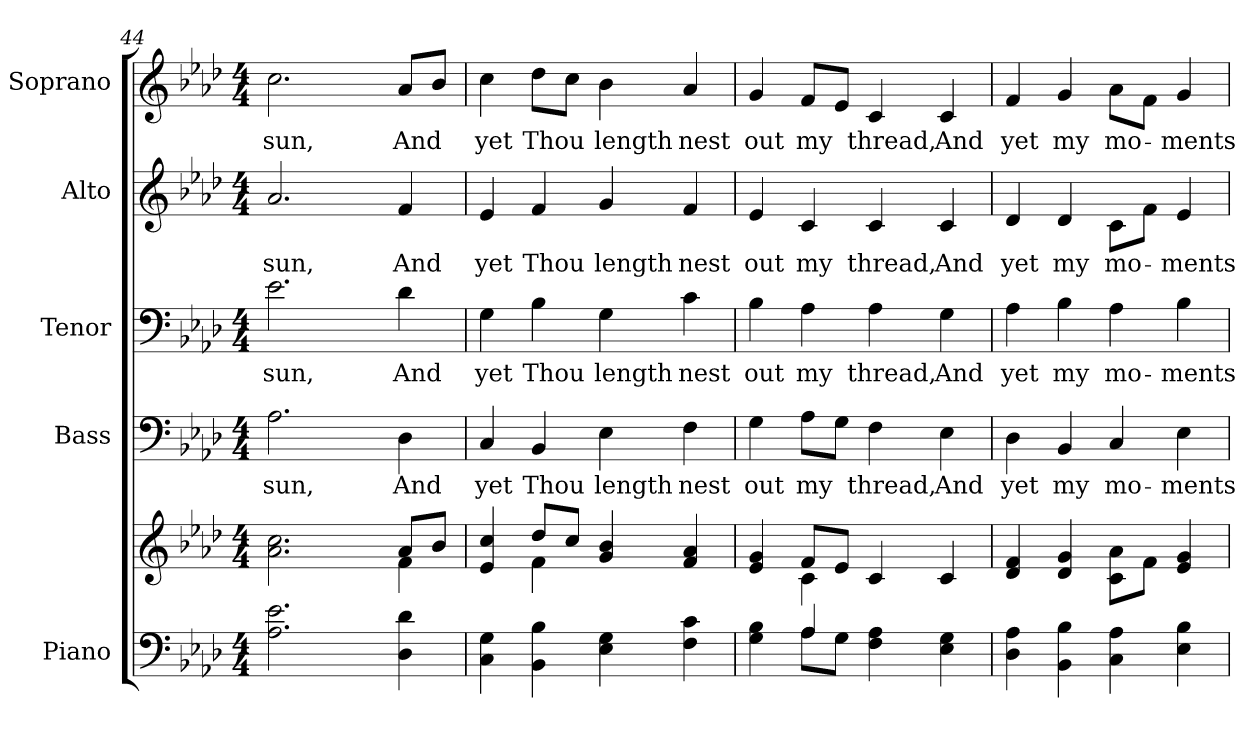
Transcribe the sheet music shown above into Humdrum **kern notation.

**kern	**kern	**kern	**text	**kern	**text	**kern	**text	**kern	**text
*part5	*part5	*part4	*part4	*part3	*part3	*part2	*part2	*part1	*part1
*staff6	*staff5	*staff4	*staff4	*staff3	*staff3	*staff2	*staff2	*staff1	*staff1
*I"Piano	*	*I"Bass	*	*I"Tenor	*	*I"Alto	*	*I"Soprano	*
*I'Pno.	*	*I'B.	*	*I'T.	*	*I'A.	*	*I'S.	*
!!LO:PB:g=z
*clefF4	*clefG2	*clefF4	*	*clefF4	*	*clefG2	*	*clefG2	*
*k[b-e-a-d-]	*k[b-e-a-d-]	*k[b-e-a-d-]	*	*k[b-e-a-d-]	*	*k[b-e-a-d-]	*	*k[b-e-a-d-]	*
*A-:	*A-:	*A-:	*	*A-:	*	*A-:	*	*A-:	*
*M4/4	*M4/4	*M4/4	*	*M4/4	*	*M4/4	*	*M4/4	*
=44	=44	=44	=44	=44	=44	=44	=44	=44	=44
*	*^	*	*	*	*	*	*	*	*
!	!	!	!	!LO:LY:b:color=#000000	!	!	!	!	!	!
!	!	!	!	!	!	!LO:LY:b:color=#000000	!	!	!	!
!	!	!	!	!	!	!	!	!LO:LY:b:color=#000000	!	!
!	!	!	!	!	!	!	!	!	!	!LO:LY:b:color=#000000
2.A-i\ 2.e-i	2.a-i\ 2.cci	2ryy	2.A-i\	sun,	2.e-i\	sun,	2.a-i/	sun,	2.cci\	sun,
.	.	4ryy	.	.	.	.	.	.	.	.
!	!	!	!	!LO:LY:b:color=#000000	!	!	!	!	!	!
!	!	!	!	!	!	!LO:LY:b:color=#000000	!	!	!	!
!	!	!	!	!	!	!	!	!LO:LY:b:color=#000000	!	!
!	!	!	!	!	!	!	!	!	!	!LO:LY:b:color=#000000
4D-i\ 4d-i	8a-i/L	4fi\	4D-i\	And	4d-i\	And	4fi/	And	8a-i/L	And
.	8b-i/J	.	.	.	.	.	.	.	8b-i/J	.
=45	=45	=45	=45	=45	=45	=45	=45	=45	=45	=45
!	!	!	!	!LO:LY:b:color=#000000	!	!	!	!	!	!
!	!	!	!	!	!	!LO:LY:b:color=#000000	!	!	!	!
!	!	!	!	!	!	!	!	!LO:LY:b:color=#000000	!	!
!	!	!	!	!	!	!	!	!	!	!LO:LY:b:color=#000000
4Ci\ 4Gi	4e-i/ 4cci	4ryy	4Ci/	yet	4Gi\	yet	4e-i/	yet	4cci\	yet
!	!	!	!	!LO:LY:b:color=#000000	!	!	!	!	!	!
!	!	!	!	!	!	!LO:LY:b:color=#000000	!	!	!	!
!	!	!	!	!	!	!	!	!LO:LY:b:color=#000000	!	!
!	!	!	!	!	!	!	!	!	!	!LO:LY:b:color=#000000
4BB-i\ 4B-i	8dd-i/L	4fi\	4BB-i/	Thou	4B-i\	Thou	4fi/	Thou	8dd-i\L	Thou
.	8cci/J	.	.	.	.	.	.	.	8cci\J	.
!	!	!	!	!LO:LY:b:color=#000000	!	!	!	!	!	!
!	!	!	!	!	!	!LO:LY:b:color=#000000	!	!	!	!
!	!	!	!	!	!	!	!	!LO:LY:b:color=#000000	!	!
!	!	!	!	!	!	!	!	!	!	!LO:LY:b:color=#000000
4E-i\ 4Gi	4gi/ 4b-i	2ryy	4E-i\	length	4Gi\	length	4gi/	length	4b-i\	length
!	!	!	!	!LO:LY:b:color=#000000	!	!	!	!	!	!
!	!	!	!	!	!	!LO:LY:b:color=#000000	!	!	!	!
!	!	!	!	!	!	!	!	!LO:LY:b:color=#000000	!	!
!	!	!	!	!	!	!	!	!	!	!LO:LY:b:color=#000000
4Fi\ 4ci	4fi/ 4a-i	.	4Fi\	nest	4ci\	nest	4fi/	nest	4a-i/	nest
!!LO:PB:g=z
=46	=46	=46	=46	=46	=46	=46	=46	=46	=46	=46
*^	*	*	*	*	*	*	*	*	*	*
!	!	!	!	!	!LO:LY:b:color=#000000	!	!	!	!	!	!
!	!	!	!	!	!	!	!LO:LY:b:color=#000000	!	!	!	!
!	!	!	!	!	!	!	!	!	!LO:LY:b:color=#000000	!	!
!	!	!	!	!	!	!	!	!	!	!	!LO:LY:b:color=#000000
4Gi\ 4B-i	4ryy	4e-i/ 4gi	4ryy	4Gi\	out	4B-i\	out	4e-i/	out	4gi/	out
!	!	!	!	!	!LO:LY:b:color=#000000	!	!	!	!	!	!
!	!	!	!	!	!	!	!LO:LY:b:color=#000000	!	!	!	!
!	!	!	!	!	!	!	!	!	!LO:LY:b:color=#000000	!	!
!	!	!	!	!	!	!	!	!	!	!	!LO:LY:b:color=#000000
4A-i/	8A-i\L	8fi/L	4ci\	8A-i\L	my	4A-i\	my	4ci/	my	8fi/L	my
.	8Gi\J	8e-i/J	.	8Gi\J	.	.	.	.	.	8e-i/J	.
!	!	!	!	!	!LO:LY:b:color=#000000	!	!	!	!	!	!
!	!	!	!	!	!	!	!LO:LY:b:color=#000000	!	!	!	!
!	!	!	!	!	!	!	!	!	!LO:LY:b:color=#000000	!	!
!	!	!	!	!	!	!	!	!	!	!	!LO:LY:b:color=#000000
4Fi\ 4A-i	2ryy	4ci/	2ryy	4Fi\	thread,	4A-i\	thread,	4ci/	thread,	4ci/	thread,
!	!	!	!	!	!LO:LY:b:color=#000000	!	!	!	!	!	!
!	!	!	!	!	!	!	!LO:LY:b:color=#000000	!	!	!	!
!	!	!	!	!	!	!	!	!	!LO:LY:b:color=#000000	!	!
!	!	!	!	!	!	!	!	!	!	!	!LO:LY:b:color=#000000
4E-i\ 4Gi	.	4ci/	.	4E-i\	And	4Gi\	And	4ci/	And	4ci/	And
*v	*v	*	*	*	*	*	*	*	*	*	*
*	*v	*v	*	*	*	*	*	*	*	*
=47	=47	=47	=47	=47	=47	=47	=47	=47	=47
!	!	!	!LO:LY:b:color=#000000	!	!	!	!	!	!
!	!	!	!	!	!LO:LY:b:color=#000000	!	!	!	!
!	!	!	!	!	!	!	!LO:LY:b:color=#000000	!	!
!	!	!	!	!	!	!	!	!	!LO:LY:b:color=#000000
4D-i\ 4A-i	4d-i/ 4fi	4D-i\	yet	4A-i\	yet	4d-i/	yet	4fi/	yet
!	!	!	!LO:LY:b:color=#000000	!	!	!	!	!	!
!	!	!	!	!	!LO:LY:b:color=#000000	!	!	!	!
!	!	!	!	!	!	!	!LO:LY:b:color=#000000	!	!
!	!	!	!	!	!	!	!	!	!LO:LY:b:color=#000000
4BB-i\ 4B-i	4d-i/ 4gi	4BB-i/	my	4B-i\	my	4d-i/	my	4gi/	my
!	!	!	!LO:LY:b:color=#000000	!	!	!	!	!	!
!	!	!	!	!	!LO:LY:b:color=#000000	!	!	!	!
!	!	!	!	!	!	!	!LO:LY:b:color=#000000	!	!
!	!	!	!	!	!	!	!	!	!LO:LY:b:color=#000000
4Ci\ 4A-i	8ci\ 8a-iL	4Ci/	mo-	4A-i\	mo-	8ci\L	mo-	8a-i\L	mo-
.	8fi\J	.	.	.	.	8fi\J	.	8fi\J	.
!	!	!	!LO:LY:b:color=#000000	!	!	!	!	!	!
!	!	!	!	!	!LO:LY:b:color=#000000	!	!	!	!
!	!	!	!	!	!	!	!LO:LY:b:color=#000000	!	!
!	!	!	!	!	!	!	!	!	!LO:LY:b:color=#000000
4E-i\ 4B-i	4e-i/ 4gi	4E-i\	-ments	4B-i\	-ments	4e-i/	-ments	4gi/	-ments
=	=	=	=	=	=	=	=	=	=
*-	*-	*-	*-	*-	*-	*-	*-	*-	*-
